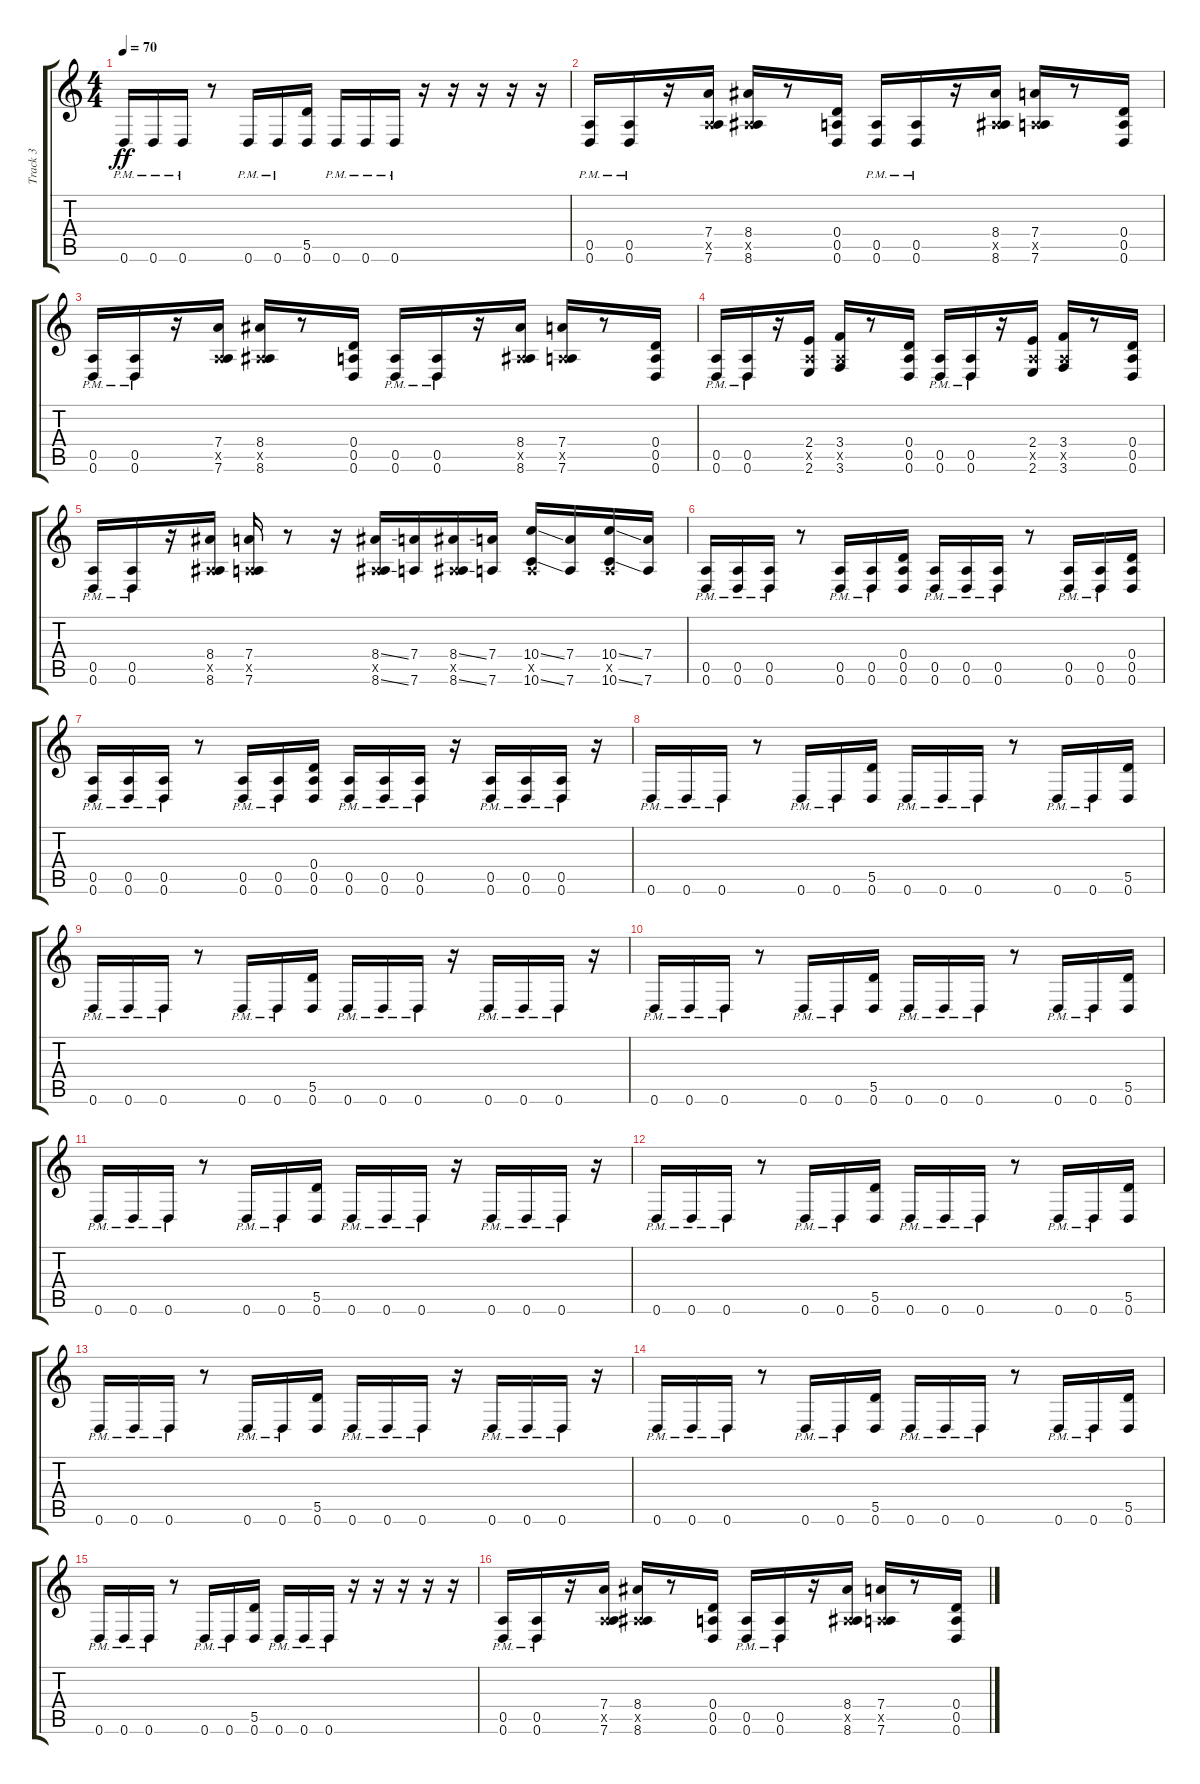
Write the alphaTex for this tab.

\track ("Track 3" "Track 3") {instrument distortionguitar}
\staff {score tabs}
\tuning (E4 B3 G3 D3 A2 D2) {hide}
\ts (4 4)
\tempo 70
\clef g2
\ks c
0.6{pm}.16{dy ff} 0.6{pm}.16 0.6{pm}.16 r.8 0.6{pm}.16 0.6{pm}.16 (5.5 0.6).16 0.6{pm}.16 0.6{pm}.16 0.6{pm}.16 r.16 r.16 r.16 r.16 r.16 |
(0.5{pm} 0.6{pm}).16 (0.5{pm} 0.6{pm}).16 r.16 (7.4 0.5{x} 7.6).16 (8.4 0.5{x} 8.6).16 r.8 (0.4 0.5 0.6).16 (0.5{pm} 0.6{pm}).16 (0.5{pm} 0.6{pm}).16 r.16 (8.4 0.5{x} 8.6).16 (7.4 0.5{x} 7.6).16 r.8 (0.4 0.5 0.6).16 |
(0.5{pm} 0.6{pm}).16 (0.5{pm} 0.6{pm}).16 r.16 (7.4 0.5{x} 7.6).16 (8.4 0.5{x} 8.6).16 r.8 (0.4 0.5 0.6).16 (0.5{pm} 0.6{pm}).16 (0.5{pm} 0.6{pm}).16 r.16 (8.4 0.5{x} 8.6).16 (7.4 0.5{x} 7.6).16 r.8 (0.4 0.5 0.6).16 |
(0.5{pm} 0.6{pm}).16 (0.5{pm} 0.6{pm}).16 r.16 (2.4 0.5{x} 2.6).16 (3.4 0.5{x} 3.6).16 r.8 (0.4 0.5 0.6).16 (0.5{pm} 0.6{pm}).16 (0.5{pm} 0.6{pm}).16 r.16 (2.4 0.5{x} 2.6).16 (3.4 0.5{x} 3.6).16 r.8 (0.4 0.5 0.6).16 |
(0.5{pm} 0.6{pm}).16 (0.5{pm} 0.6{pm}).16 r.16 (8.4 0.5{x} 8.6).16 (7.4 0.5{x} 7.6).16 r.8 r.16 (8.4{ss} 0.5{x} 8.6{ss}).16 (7.4 7.6).16 (8.4{ss} 0.5{x} 8.6{ss}).16 (7.4 7.6).16 (10.4{ss} 0.5{x} 10.6{ss}).16 (7.4 7.6).16 (10.4{ss} 0.5{x} 10.6{ss}).16 (7.4 7.6).16 |
(0.5{pm} 0.6{pm}).16 (0.5{pm} 0.6{pm}).16 (0.5{pm} 0.6{pm}).16 r.8 (0.5{pm} 0.6{pm}).16 (0.5{pm} 0.6{pm}).16 (0.4 0.5 0.6).16 (0.5{pm} 0.6{pm}).16 (0.5{pm} 0.6{pm}).16 (0.5{pm} 0.6{pm}).16 r.8 (0.5{pm} 0.6{pm}).16 (0.5{pm} 0.6{pm}).16 (0.4 0.5 0.6).16 |
(0.5{pm} 0.6{pm}).16 (0.5{pm} 0.6{pm}).16 (0.5{pm} 0.6{pm}).16 r.8 (0.5{pm} 0.6{pm}).16 (0.5{pm} 0.6{pm}).16 (0.4 0.5 0.6).16 (0.5{pm} 0.6{pm}).16 (0.5{pm} 0.6{pm}).16 (0.5{pm} 0.6{pm}).16 r.16 (0.5{pm} 0.6{pm}).16 (0.5{pm} 0.6{pm}).16 (0.5{pm} 0.6{pm}).16 r.16 |
0.6{pm}.16 0.6{pm}.16 0.6{pm}.16 r.8 0.6{pm}.16 0.6{pm}.16 (5.5 0.6).16 0.6{pm}.16 0.6{pm}.16 0.6{pm}.16 r.8 0.6{pm}.16 0.6{pm}.16 (5.5 0.6).16 |
0.6{pm}.16 0.6{pm}.16 0.6{pm}.16 r.8 0.6{pm}.16 0.6{pm}.16 (5.5 0.6).16 0.6{pm}.16 0.6{pm}.16 0.6{pm}.16 r.16 0.6{pm}.16 0.6{pm}.16 0.6{pm}.16 r.16 |
0.6{pm}.16 0.6{pm}.16 0.6{pm}.16 r.8 0.6{pm}.16 0.6{pm}.16 (5.5 0.6).16 0.6{pm}.16 0.6{pm}.16 0.6{pm}.16 r.8 0.6{pm}.16 0.6{pm}.16 (5.5 0.6).16 |
0.6{pm}.16 0.6{pm}.16 0.6{pm}.16 r.8 0.6{pm}.16 0.6{pm}.16 (5.5 0.6).16 0.6{pm}.16 0.6{pm}.16 0.6{pm}.16 r.16 0.6{pm}.16 0.6{pm}.16 0.6{pm}.16 r.16 |
0.6{pm}.16 0.6{pm}.16 0.6{pm}.16 r.8 0.6{pm}.16 0.6{pm}.16 (5.5 0.6).16 0.6{pm}.16 0.6{pm}.16 0.6{pm}.16 r.8 0.6{pm}.16 0.6{pm}.16 (5.5 0.6).16 |
0.6{pm}.16 0.6{pm}.16 0.6{pm}.16 r.8 0.6{pm}.16 0.6{pm}.16 (5.5 0.6).16 0.6{pm}.16 0.6{pm}.16 0.6{pm}.16 r.16 0.6{pm}.16 0.6{pm}.16 0.6{pm}.16 r.16 |
0.6{pm}.16 0.6{pm}.16 0.6{pm}.16 r.8 0.6{pm}.16 0.6{pm}.16 (5.5 0.6).16 0.6{pm}.16 0.6{pm}.16 0.6{pm}.16 r.8 0.6{pm}.16 0.6{pm}.16 (5.5 0.6).16 |
0.6{pm}.16 0.6{pm}.16 0.6{pm}.16 r.8 0.6{pm}.16 0.6{pm}.16 (5.5 0.6).16 0.6{pm}.16 0.6{pm}.16 0.6{pm}.16 r.16 r.16 r.16 r.16 r.16 |
(0.5{pm} 0.6{pm}).16 (0.5{pm} 0.6{pm}).16 r.16 (7.4 0.5{x} 7.6).16 (8.4 0.5{x} 8.6).16 r.8 (0.4 0.5 0.6).16 (0.5{pm} 0.6{pm}).16 (0.5{pm} 0.6{pm}).16 r.16 (8.4 0.5{x} 8.6).16 (7.4 0.5{x} 7.6).16 r.8 (0.4 0.5 0.6).16
